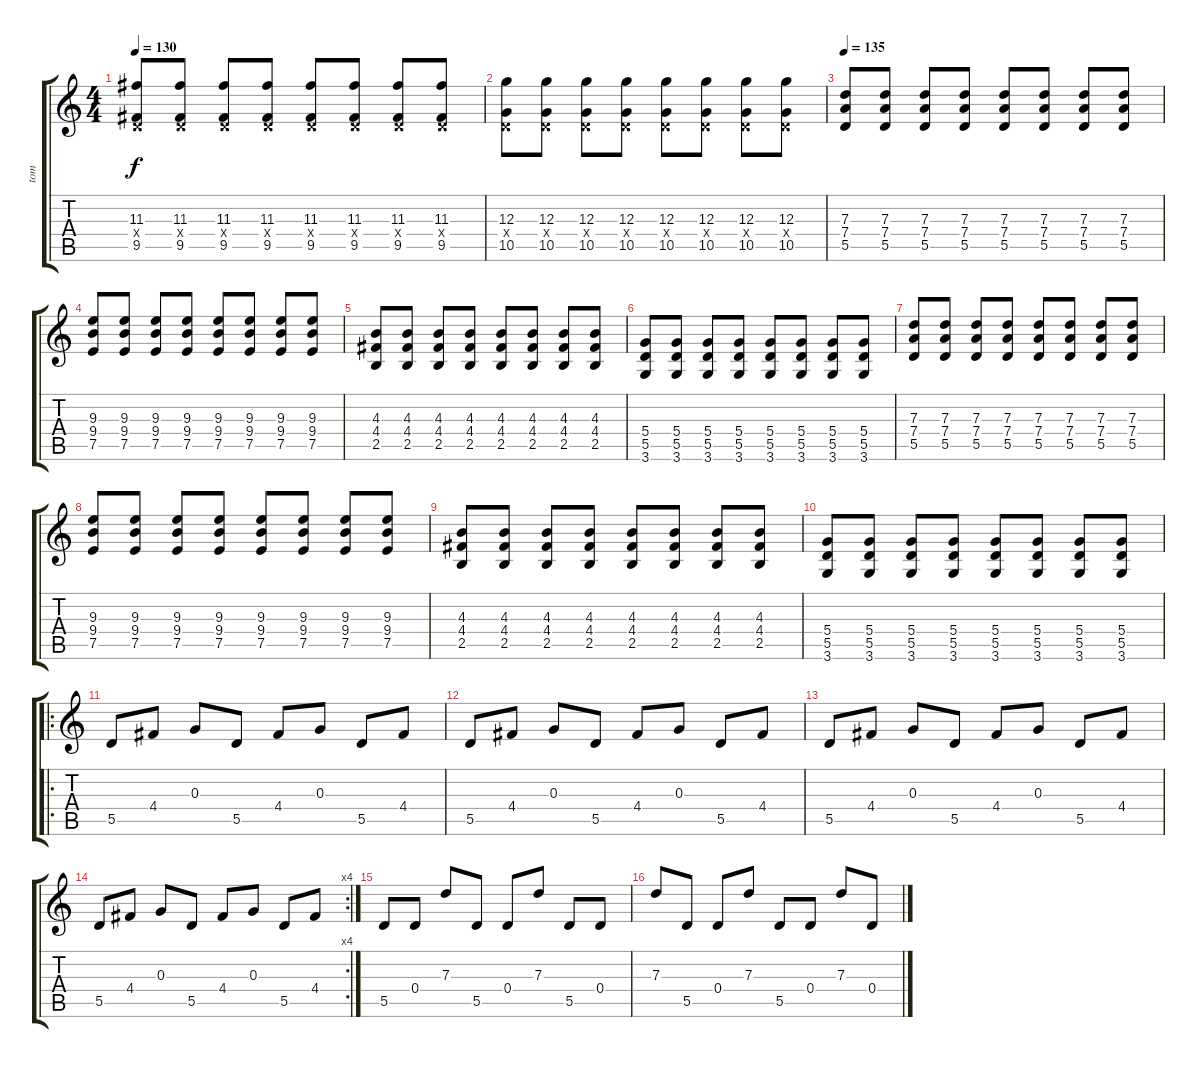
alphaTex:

\track ("tom" "tom") {instrument distortionguitar}
\staff {score tabs}
\tuning (E4 B3 G3 D3 A2 E2) {hide}
\ts (4 4)
\tempo 130
\clef g2
\ks c
(11.3 0.4{x} 9.5).8{dy f} (11.3 0.4{x} 9.5).8 (11.3 0.4{x} 9.5).8 (11.3 0.4{x} 9.5).8 (11.3 0.4{x} 9.5).8 (11.3 0.4{x} 9.5).8 (11.3 0.4{x} 9.5).8 (11.3 0.4{x} 9.5).8 |
(12.3 0.4{x} 10.5).8 (12.3 0.4{x} 10.5).8 (12.3 0.4{x} 10.5).8 (12.3 0.4{x} 10.5).8 (12.3 0.4{x} 10.5).8 (12.3 0.4{x} 10.5).8 (12.3 0.4{x} 10.5).8 (12.3 0.4{x} 10.5).8 |
\tempo 135
(7.3 7.4 5.5).8{volume 16 instrument distortionguitar} (7.3 7.4 5.5).8 (7.3 7.4 5.5).8 (7.3 7.4 5.5).8 (7.3 7.4 5.5).8 (7.3 7.4 5.5).8 (7.3 7.4 5.5).8 (7.3 7.4 5.5).8 |
(9.3 9.4 7.5).8 (9.3 9.4 7.5).8 (9.3 9.4 7.5).8 (9.3 9.4 7.5).8 (9.3 9.4 7.5).8 (9.3 9.4 7.5).8 (9.3 9.4 7.5).8 (9.3 9.4 7.5).8 |
(4.3 4.4 2.5).8 (4.3 4.4 2.5).8 (4.3 4.4 2.5).8 (4.3 4.4 2.5).8 (4.3 4.4 2.5).8 (4.3 4.4 2.5).8 (4.3 4.4 2.5).8 (4.3 4.4 2.5).8 |
(5.4 5.5 3.6).8 (5.4 5.5 3.6).8 (5.4 5.5 3.6).8 (5.4 5.5 3.6).8 (5.4 5.5 3.6).8 (5.4 5.5 3.6).8 (5.4 5.5 3.6).8 (5.4 5.5 3.6).8 |
(7.3 7.4 5.5).8 (7.3 7.4 5.5).8 (7.3 7.4 5.5).8 (7.3 7.4 5.5).8 (7.3 7.4 5.5).8 (7.3 7.4 5.5).8 (7.3 7.4 5.5).8 (7.3 7.4 5.5).8 |
(9.3 9.4 7.5).8 (9.3 9.4 7.5).8 (9.3 9.4 7.5).8 (9.3 9.4 7.5).8 (9.3 9.4 7.5).8 (9.3 9.4 7.5).8 (9.3 9.4 7.5).8 (9.3 9.4 7.5).8 |
(4.3 4.4 2.5).8 (4.3 4.4 2.5).8 (4.3 4.4 2.5).8 (4.3 4.4 2.5).8 (4.3 4.4 2.5).8 (4.3 4.4 2.5).8 (4.3 4.4 2.5).8 (4.3 4.4 2.5).8 |
(5.4 5.5 3.6).8 (5.4 5.5 3.6).8 (5.4 5.5 3.6).8 (5.4 5.5 3.6).8 (5.4 5.5 3.6).8 (5.4 5.5 3.6).8 (5.4 5.5 3.6).8 (5.4 5.5 3.6).8 |
\ro
5.5.8 4.4.8 0.3.8 5.5.8 4.4.8 0.3.8 5.5.8 4.4.8 |
5.5.8 4.4.8 0.3.8 5.5.8 4.4.8 0.3.8 5.5.8 4.4.8 |
5.5.8 4.4.8 0.3.8 5.5.8 4.4.8 0.3.8 5.5.8 4.4.8 |
\rc 4
5.5.8 4.4.8 0.3.8 5.5.8 4.4.8 0.3.8 5.5.8 4.4.8 |
5.5.8 0.4.8 7.3.8 5.5.8 0.4.8 7.3.8 5.5.8 0.4.8 |
7.3.8 5.5.8 0.4.8 7.3.8 5.5.8 0.4.8 7.3.8 0.4.8
